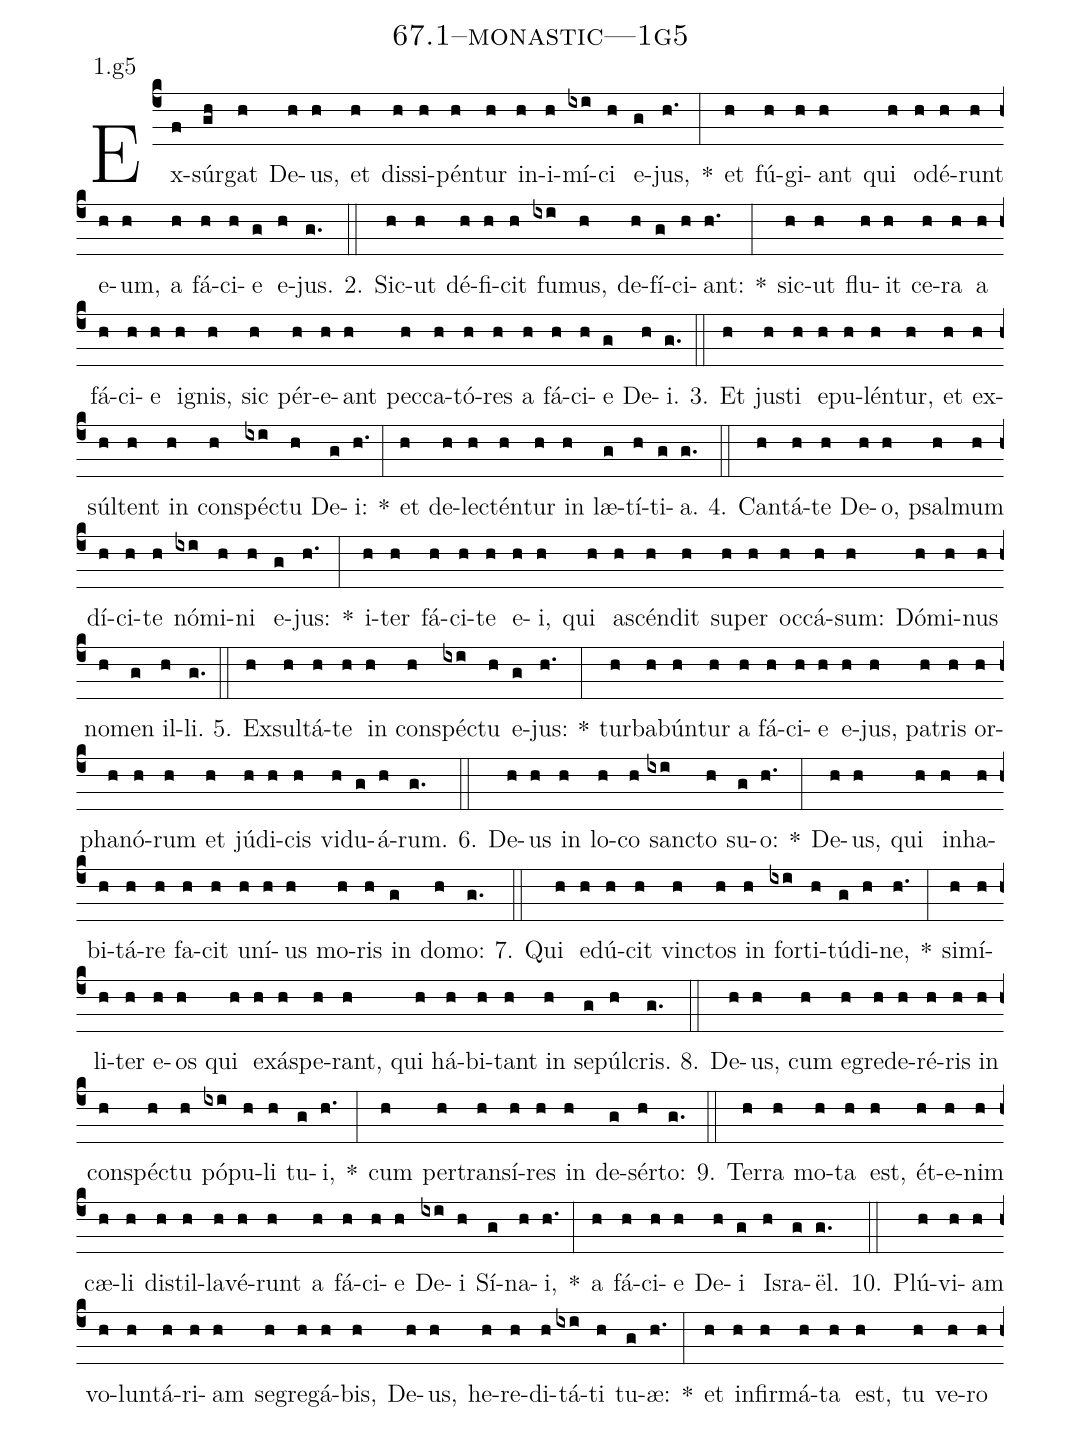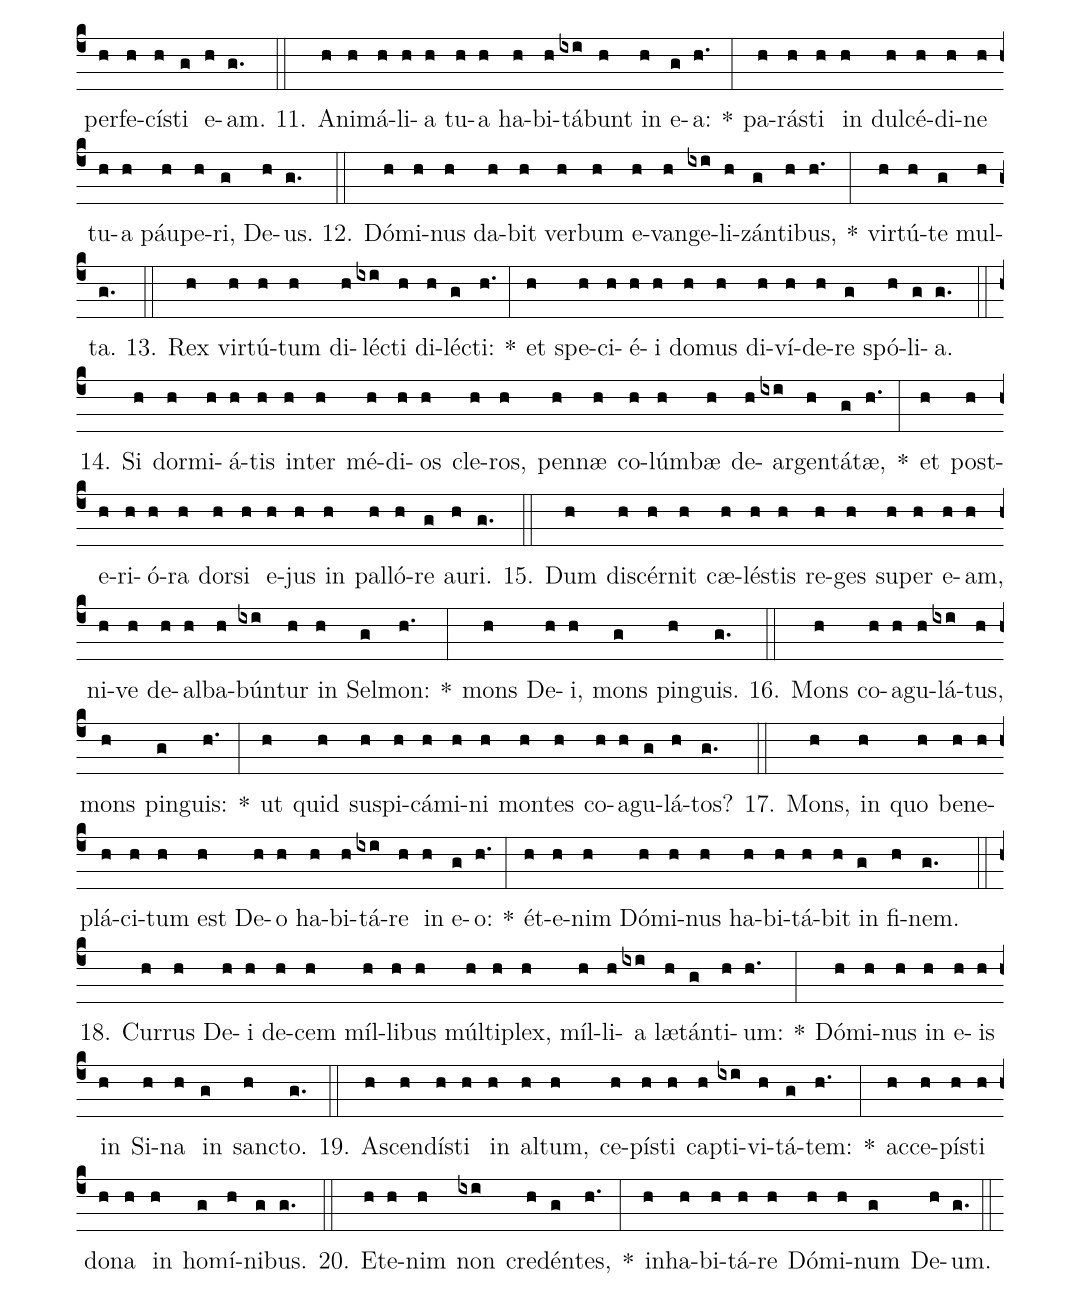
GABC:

name: 67.1--monastic---1g5;
annotation: 1.g5;
%%
(c4)Ex(f)súr(gh)gat(h) De(h)us,(h) et(h) dis(h)si(h)pén(h)tur(h) in(h)i(h)mí(ixi)ci(h) e(g)jus,(h.) *(:) et(h) fú(h)gi(h)ant(h) qui(h) o(h)dé(h)runt(h) e(h)um,(h) a(h) fá(h)ci(h)e(g) e(h)jus.(g.) (::)
2. Sic(h)ut(h) dé(h)fi(h)cit(h) fu(ixi)mus,(h) de(h)fí(g)ci(h)ant:(h.) *(:) sic(h)ut(h) flu(h)it(h) ce(h)ra(h) a(h) fá(h)ci(h)e(h) i(h)gnis,(h) sic(h) pér(h)e(h)ant(h) pec(h)ca(h)tó(h)res(h) a(h) fá(h)ci(h)e(g) De(h)i.(g.) (::)
3. Et(h) jus(h)ti(h) e(h)pu(h)lén(h)tur,(h) et(h) ex(h)súl(h)tent(h) in(h) con(h)spéc(ixi)tu(h) De(g)i:(h.) *(:) et(h) de(h)lec(h)tén(h)tur(h) in(h) læ(g)tí(h)ti(g)a.(g.) (::)
4. Can(h)tá(h)te(h) De(h)o,(h) psal(h)mum(h) dí(h)ci(h)te(h) nó(ixi)mi(h)ni(h) e(g)jus:(h.) *(:) i(h)ter(h) fá(h)ci(h)te(h) e(h)i,(h) qui(h) a(h)scén(h)dit(h) su(h)per(h) oc(h)cá(h)sum:(h) Dó(h)mi(h)nus(h) no(h)men(g) il(h)li.(g.) (::)
5. Ex(h)sul(h)tá(h)te(h) in(h) con(h)spéc(ixi)tu(h) e(g)jus:(h.) *(:) tur(h)ba(h)bún(h)tur(h) a(h) fá(h)ci(h)e(h) e(h)jus,(h) pa(h)tris(h) or(h)pha(h)nó(h)rum(h) et(h) jú(h)di(h)cis(h) vi(h)du(g)á(h)rum.(g.) (::)
6. De(h)us(h) in(h) lo(h)co(h) sanc(ixi)to(h) su(g)o:(h.) *(:) De(h)us,(h) qui(h) in(h)ha(h)bi(h)tá(h)re(h) fa(h)cit(h) u(h)ní(h)us(h) mo(h)ris(h) in(g) do(h)mo:(g.) (::)
7. Qui(h) e(h)dú(h)cit(h) vinc(h)tos(h) in(h) for(ixi)ti(h)tú(g)di(h)ne,(h.) *(:) si(h)mí(h)li(h)ter(h) e(h)os(h) qui(h) ex(h)ás(h)pe(h)rant,(h) qui(h) há(h)bi(h)tant(h) in(h) se(g)púl(h)cris.(g.) (::)
8. De(h)us,(h) cum(h) e(h)gre(h)de(h)ré(h)ris(h) in(h) con(h)spéc(h)tu(h) pó(ixi)pu(h)li(h) tu(g)i,(h.) *(:) cum(h) per(h)trans(h)í(h)res(h) in(h) de(g)sér(h)to:(g.) (::)
9. Ter(h)ra(h) mo(h)ta(h) est,(h) ét(h)e(h)nim(h) cæ(h)li(h) di(h)stil(h)la(h)vé(h)runt(h) a(h) fá(h)ci(h)e(h) De(ixi)i(h) Sí(g)na(h)i,(h.) *(:) a(h) fá(h)ci(h)e(h) De(h)i(g) Is(h)ra(g)ël.(g.) (::)
10. Plú(h)vi(h)am(h) vo(h)lun(h)tá(h)ri(h)am(h) se(h)gre(h)gá(h)bis,(h) De(h)us,(h) he(h)re(h)di(h)tá(ixi)ti(h) tu(g)æ:(h.) *(:) et(h) in(h)fir(h)má(h)ta(h) est,(h) tu(h) ve(h)ro(h) per(h)fe(h)cís(h)ti(g) e(h)am.(g.) (::)
11. A(h)ni(h)má(h)li(h)a(h) tu(h)a(h) ha(h)bi(h)tá(ixi)bunt(h) in(h) e(g)a:(h.) *(:) pa(h)rás(h)ti(h) in(h) dul(h)cé(h)di(h)ne(h) tu(h)a(h) páu(h)pe(h)ri,(g) De(h)us.(g.) (::)
12. Dó(h)mi(h)nus(h) da(h)bit(h) ver(h)bum(h) e(h)van(h)ge(ixi)li(h)zán(g)ti(h)bus,(h.) *(:) vir(h)tú(h)te(g) mul(h)ta.(g.) (::)
13. Rex(h) vir(h)tú(h)tum(h) di(h)léc(ixi)ti(h) di(h)léc(g)ti:(h.) *(:) et(h) spe(h)ci(h)é(h)i(h) do(h)mus(h) di(h)ví(h)de(h)re(g) spó(h)li(g)a.(g.) (::)
14. Si(h) dor(h)mi(h)á(h)tis(h) in(h)ter(h) mé(h)di(h)os(h) cle(h)ros,(h) pen(h)næ(h) co(h)lúm(h)bæ(h) de(h)ar(ixi)gen(h)tá(g)tæ,(h.) *(:) et(h) post(h)e(h)ri(h)ó(h)ra(h) dor(h)si(h) e(h)jus(h) in(h) pal(h)ló(h)re(g) au(h)ri.(g.) (::)
15. Dum(h) di(h)scér(h)nit(h) cæ(h)lés(h)tis(h) re(h)ges(h) su(h)per(h) e(h)am,(h) ni(h)ve(h) de(h)al(h)ba(h)bún(ixi)tur(h) in(h) Sel(g)mon:(h.) *(:) mons(h) De(h)i,(h) mons(g) pin(h)guis.(g.) (::)
16. Mons(h) co(h)a(h)gu(h)lá(ixi)tus,(h) mons(h) pin(g)guis:(h.) *(:) ut(h) quid(h) su(h)spi(h)cá(h)mi(h)ni(h) mon(h)tes(h) co(h)a(h)gu(g)lá(h)tos?(g.) (::)
17. Mons,(h) in(h) quo(h) be(h)ne(h)plá(h)ci(h)tum(h) est(h) De(h)o(h) ha(h)bi(h)tá(ixi)re(h) in(h) e(g)o:(h.) *(:) ét(h)e(h)nim(h) Dó(h)mi(h)nus(h) ha(h)bi(h)tá(h)bit(h) in(g) fi(h)nem.(g.) (::)
18. Cur(h)rus(h) De(h)i(h) de(h)cem(h) míl(h)li(h)bus(h) múl(h)ti(h)plex,(h) míl(h)li(h)a(ixi) læ(h)tán(g)ti(h)um:(h.) *(:) Dó(h)mi(h)nus(h) in(h) e(h)is(h) in(h) Si(h)na(h) in(g) sanc(h)to.(g.) (::)
19. A(h)scen(h)dís(h)ti(h) in(h) al(h)tum,(h) ce(h)pís(h)ti(h) cap(h)ti(ixi)vi(h)tá(g)tem:(h.) *(:) ac(h)ce(h)pís(h)ti(h) do(h)na(h) in(h) ho(g)mí(h)ni(g)bus.(g.) (::)
20. Et(h)e(h)nim(h) non(ixi) cre(h)dén(g)tes,(h.) *(:) in(h)ha(h)bi(h)tá(h)re(h) Dó(h)mi(h)num(g) De(h)um.(g.) (::)
